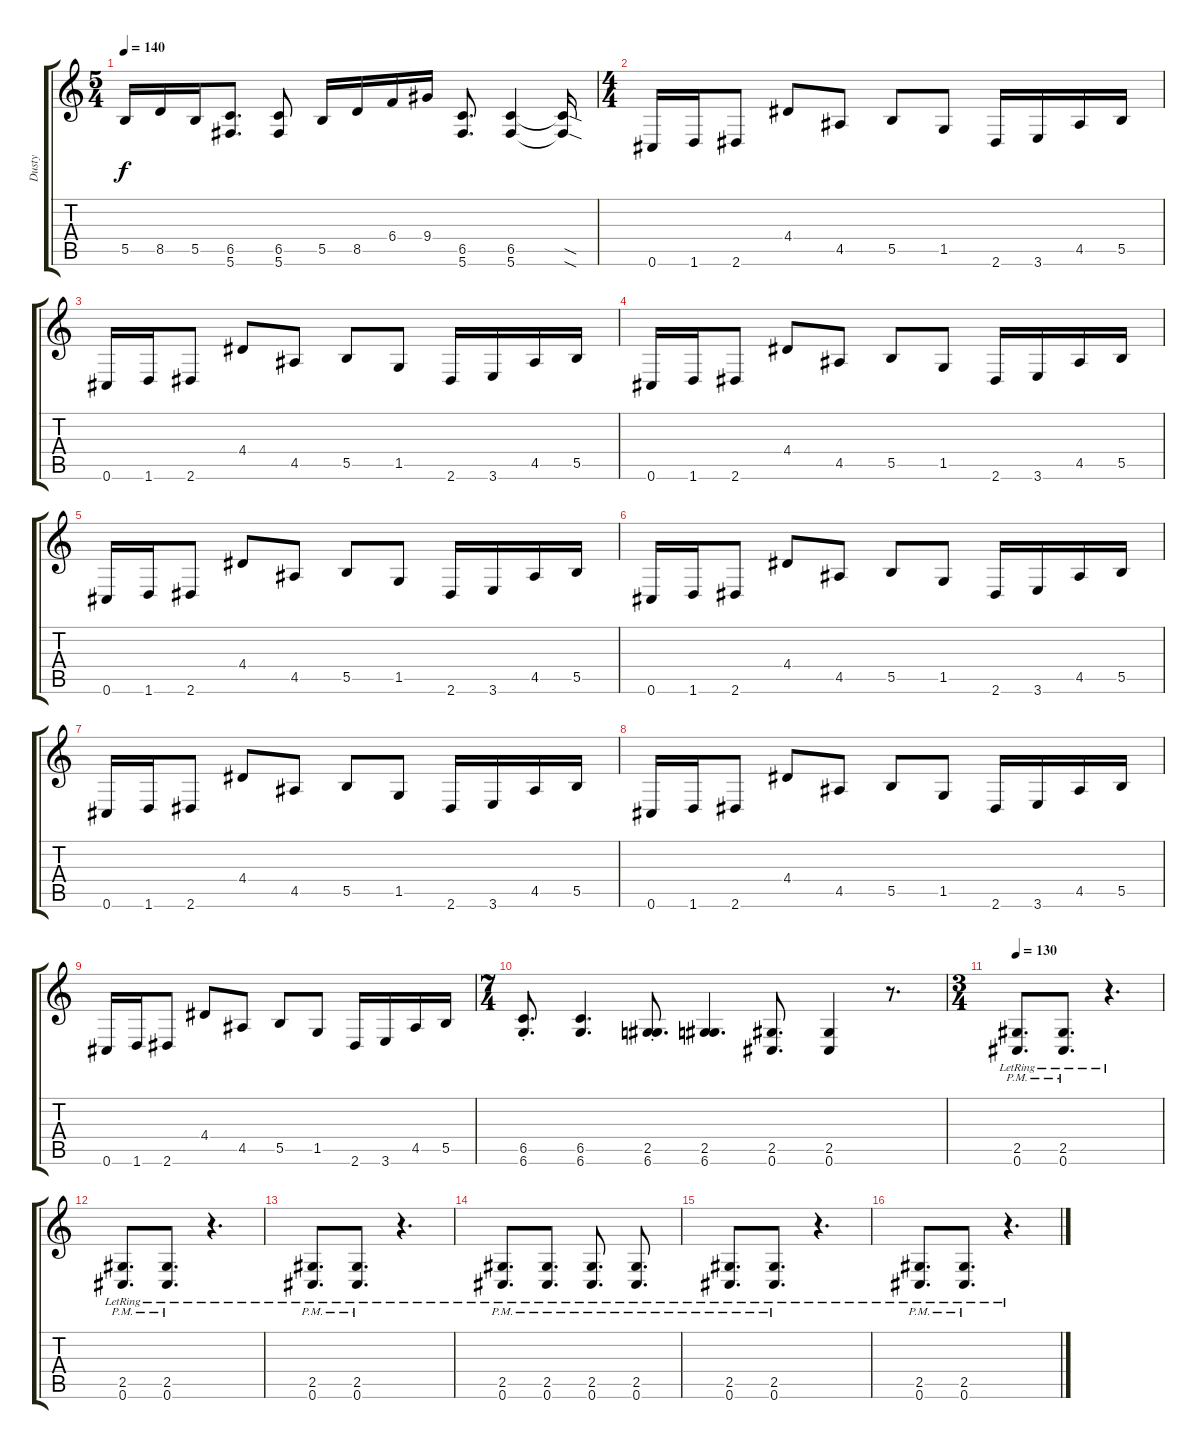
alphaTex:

\track ("Dusty" "Dusty") {instrument overdrivenguitar}
\staff {score tabs}
\tuning (Db4 Ab3 E3 B2 Gb2 Db2) {hide}
\ts (5 4)
\tempo 140
\clef g2
\ks c
5.5.16{dy f} 8.5.16 5.5.16 (6.5 5.6).8{d} (6.5 5.6).8 5.5.16 8.5.16 6.4.16 9.4.16 (6.5 5.6).8{d} (6.5 5.6).4 (6.5{sod t} 5.6{sod t}).16 |
\ts (4 4)
0.6.16 1.6.16 2.6.8 4.4.8 4.5.8 5.5.8 1.5.8 2.6.16 3.6.16 4.5.16 5.5.16 |
0.6.16 1.6.16 2.6.8 4.4.8 4.5.8 5.5.8 1.5.8 2.6.16 3.6.16 4.5.16 5.5.16 |
0.6.16 1.6.16 2.6.8 4.4.8 4.5.8 5.5.8 1.5.8 2.6.16 3.6.16 4.5.16 5.5.16 |
0.6.16 1.6.16 2.6.8 4.4.8 4.5.8 5.5.8 1.5.8 2.6.16 3.6.16 4.5.16 5.5.16 |
0.6.16 1.6.16 2.6.8 4.4.8 4.5.8 5.5.8 1.5.8 2.6.16 3.6.16 4.5.16 5.5.16 |
0.6.16 1.6.16 2.6.8 4.4.8 4.5.8 5.5.8 1.5.8 2.6.16 3.6.16 4.5.16 5.5.16 |
0.6.16 1.6.16 2.6.8 4.4.8 4.5.8 5.5.8 1.5.8 2.6.16 3.6.16 4.5.16 5.5.16 |
0.6.16 1.6.16 2.6.8 4.4.8 4.5.8 5.5.8 1.5.8 2.6.16 3.6.16 4.5.16 5.5.16 |
\ts (7 4)
(6.5{st} 6.6{st}).8{d} (6.5 6.6).4{d} (2.5{st} 6.6{st}).8{d} (2.5 6.6).4{d} (2.5 0.6).8{d} (2.5 0.6).4 r.8{d} |
\ts (3 4)
\tempo 130
(2.5{pm lr} 0.6{pm lr}).8{d} (2.5{pm lr} 0.6{pm lr}).8{d} r.4{d} |
(2.5{pm lr} 0.6{pm lr}).8{d} (2.5{pm lr} 0.6{pm lr}).8{d} r.4{d} |
(2.5{pm lr} 0.6{pm lr}).8{d} (2.5{pm lr} 0.6{pm lr}).8{d} r.4{d} |
(2.5{pm lr} 0.6{pm lr}).8{d} (2.5{pm lr} 0.6{pm lr}).8{d} (2.5{pm lr} 0.6{pm lr}).8{d} (2.5{pm lr} 0.6{pm lr}).8{d} |
(2.5{pm lr} 0.6{pm lr}).8{d} (2.5{pm lr} 0.6{pm lr}).8{d} r.4{d} |
(2.5{pm lr} 0.6{pm lr}).8{d} (2.5{pm lr} 0.6{pm lr}).8{d} r.4{d}
